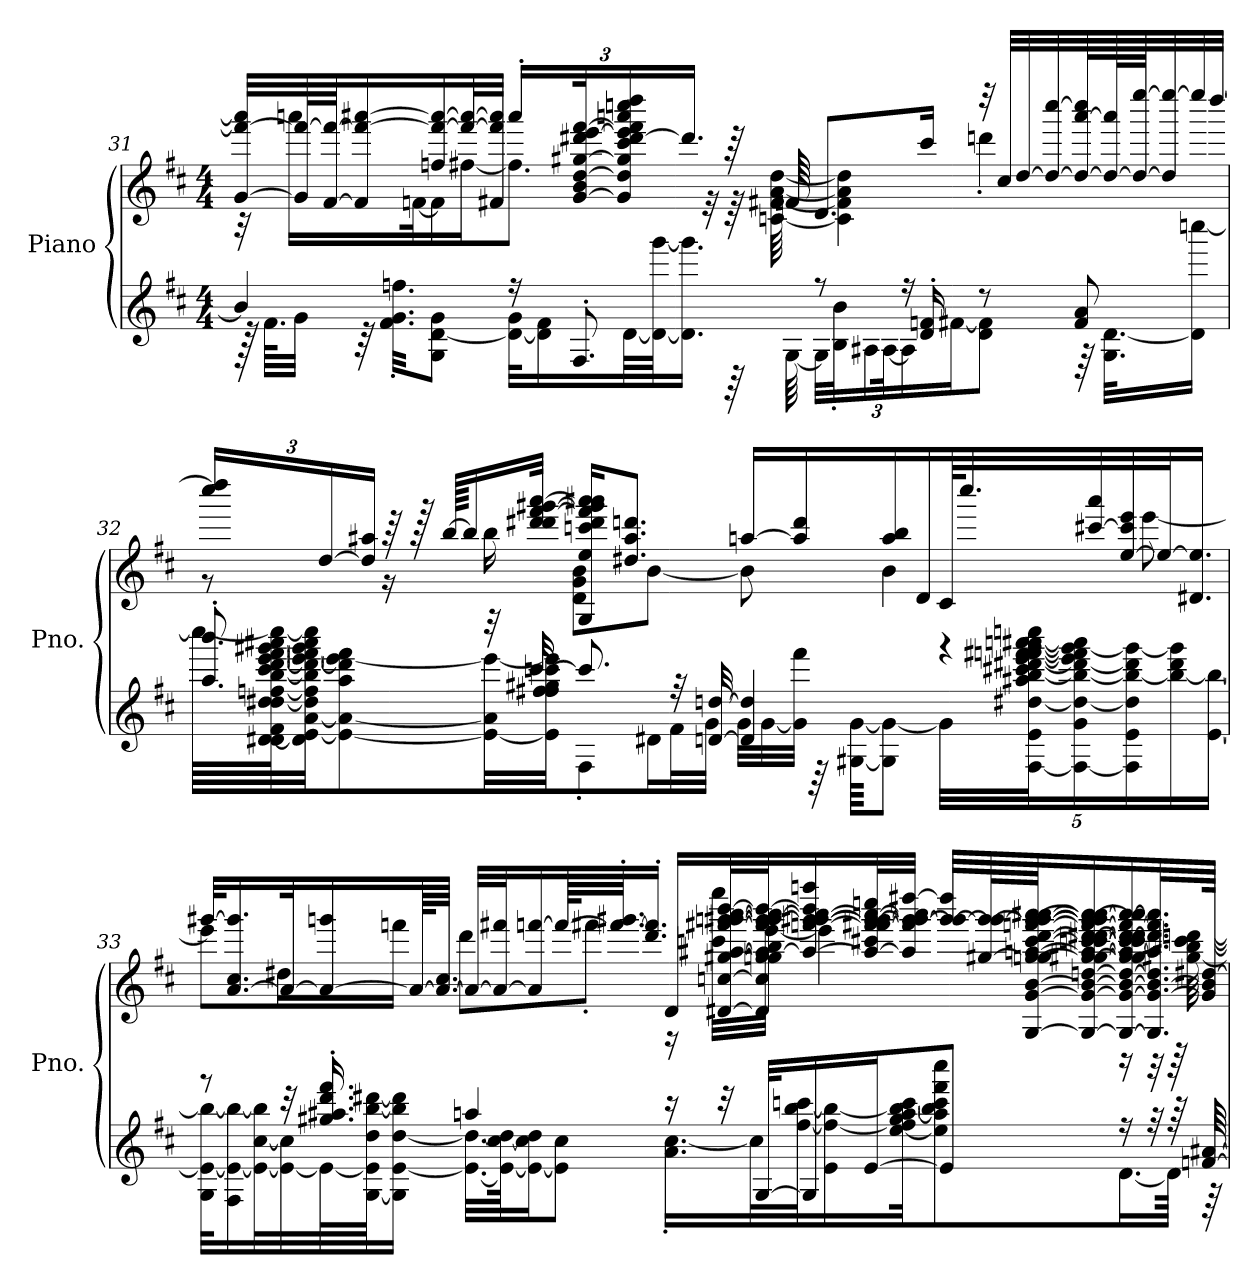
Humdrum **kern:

**kern	**kern
*part1	*part1
*staff2	*staff1
*I"Piano	*
*I'Pno.	*
!!LO:PB:g=z
*clefG2	*clefG2
*k[f#c#]	*k[f#c#]
*M4/4	*M4/4
=31	=31
*^	*^
4b/]	128r	[32g/ 32fff#/_ 32aaa#/]LLL	32r
.	64.f#\KLLL	.	.
.	32g\JJJ	64g/] 64fff#/_L	16aaan\LL
.	.	[64f#/ 64fff#/_JJ	.
.	64r	16f#/] 16fff#/_ [16aaa#X/	.
.	32.f#\' 32.g\' 32.ffn\'KKL	.	.
.	.	.	[32fn\K
.	8G\ [8d\ 8g\J	16ffn/ 16fff#/_ 16aaa#/_	16f\]
.	.	32fff#/_ 32aaa#/_L	[16ff#X\J
.	.	32f#X/ 32fff#/] 32aaa#/]JJJ	.
16r	32d\_ 32g\KLL	16aaa#'/LL	8.ff#\J]
.	16d\] 16f#\	.	.
*	*	*Xbrackettup	*
8.F#'/	.	[48g/ 48b/ [48dd/ [48gg#X/ 48ddd#X/ [48eee/ [48fff#/K	.
.	.	24g/] 24dd/] 24gg#/] 24ccc#/ [24ddd#/ 24eee/] 24fff#/] 24aaan/ 24ccccn/ 24dddd/	.
.	[64d\LL	.	.
.	64d\_ [64ggg\JJ	.	.
.	16.d\] 16.ggg\]JJ	16.ddd#/JJ]	.
.	.	.	32r
.	64r	64r	64r
.	[64G\	64fn/	[64cn\ [64f#X\ [64a\ [64dd\
8r	32G\LLL]	8.d/L	4c\] 4f#\] 4a\] 4dd\]
.	32B\' 32b\'J	.	.
*	*Xbrackettup	*	*
.	24A#X\	.	.
.	[48A#\K	.	.
16r	16A#\]	.	.
16d/' 16fn/'	[16f#X\J	16ccc#/Jk	.
8r	8d\ 8f#\]J	32r	4dddn'\
.	.	32cc#/LLL	.
.	.	[32dd/	.
.	.	32dd/_ [32cccc/	.
8f#/ 8a/	64r	64dd/_ [64aaa/ 64cccc/]L	.
.	32.G\ [32.d\KLL	128dd/_ 128aaa/]L	.
.	.	128dd/_ [128eeee/JJ	.
.	.	32dd/] 32eeee/_	.
.	16d\] [16ccccn\JJ	32eeee/]	.
.	.	[32dddd/JJJ	.
!!LO:LB:g=z	!!
=32	=32	=32	=32
8.aa/' 8.bbb/'	64cccc\LLLL_	24cccc#/ 24dddd/]LL	8r
.	[64d\ 64d#X\ 64f#\ [64dd\ 64dd#X\ [64ffn\ [64bb\ 64ccc#\ [64ddd\ [64eee\ [64fff#\ [64ggg#X\ [64aaa#X\ 64cccc\_J	.	.
.	32d\] [32e\ [32a\ 32dd\] 32ff\] 32bb\] 32ddd\_ 32eee\_ 32fff#\_ 32ggg#\] 32aaa#\] 32cccc\]JJ	.	.
.	.	[24dd/	.
.	8e\_ 8a\_ 8aa\ 8ddd\] 8eee\_ 8fff#\]	.	.
.	.	24dd/] 24aa#X/JJ	.
.	.	64r	16r
.	.	128r	.
.	.	[128bb/KKKLL	.
.	.	16bb/]	.
32r	32e\_ 32a\] 32eee\_LL	.	16bb\
[32ccc#/	32e\] 32ff\ 32ff#X\ 32gg#X\ 32cccn\ 32eee\]JJ	32ddd/ 32ddd#X/ [32fff#/ [32ggg#X/ [32aaa/JJk	.
8.ccc#/]	8F#'\	16G/ 16ee/ 16cccn/ 16ddd#/ 16fff#/] 16ggg#/] 16aaa/] 16aaa#X/KL	8d\ 8g\ 8b\L
.	.	8.dd#X/ 8.aa#/ 8.dddn/J	.
.	16d#X\L	.	[8b\J
32r	32f#\L	.	.
[32dn/ [32ddn/	32g\JJJ	.	.
4d/] 4dd/]	32g\LLL	[16aan/LL	8b\]
.	[32g\	.	.
.	32g\] 32fff#\JJJ	16aa/] 16ddd/	.
.	64r	.	.
.	[64G#X\ [64g\KKKL	.	.
.	8G#\] 8g\_J	16aa/ 16bb/	4b\
.	.	16d/	.
4r	40g\LLL]	64c#/KL	.
.	.	32.cccc#/	.
.	[40F#\ 40e\ [40dd#X\ 40aa#X\ [40bb\ 40ccc#X\ [40ddd#X\ [40eee\ 40fffn\ [40fff#X\ [40ggg#\ [40aaan\ 40aaa#X\ 40ccccn\J	.	.
.	20F#\_ 20g\ 20dd#\_ 20bb\_ 20ddd#\_ 20eee\] 20fff#\] 20ggg#\_ 20aaa\]	.	.
.	.	[32ccc#X/ 32aaa#/	.
.	.	[32ee/ 32ccc#/] 32eee/	.
.	20F#\] 20e\ 20dd#\] 20bb\_ 20ddd#\] 20ggg#\_	.	.
.	.	32ee/J_	[8eee\
.	20bb\_ 20ddd#\ 20ggg#\]	.	.
.	.	16.d#X/ 16.ee/]JJ	.
.	[20e\ 20bb\_JJ	.	.
!!LO:LB:g=z	!!
=33	=33	=33	=33
8r	32G\ 32e\_ 32bb\_KLL	[32ggg#X/KLL	8eee\L]
.	16F#\ 16e\_ 16bb\_	[16.a/ 16.cc#/ 16.ggg#/]	.
.	32e\_ [32cc#\ 32bb\]L	.	.
32r	32e\_ 32cc#\]	32a/K_	16dd#X\L
16.gg#X/' 16.aa#X/' 16.ddd/' 16.fff#/'	64e\L_	16a/_ 16gggn/	.
.	[64G\ 64e\] 64dd\ [64bb\ [64ddd#X\JJ	.	.
.	16G\] [16e\ [16dd\ 16bb\] 16ddd#\]JJ	.	16fffn\JJ
.	.	128a/KLL_	.
.	.	64.a/_ 64.cc#/JJJJ	.
4aan/	32.e\_ 32.dd\_LLL	32a/LLL_	8ddd\L
.	.	32a/_ 32fff#X/J	.
.	64e\_ [64cc#\ 64dd\]JK	.	.
.	16e\_ 16cc#\] 16dd\J	16a/] [16fffn/	.
.	8e\] 8cc#\J	128fff/KLL_	8fff#X'\J
.	.	64.fff/_' 64.ggg#X/'JJ	.
.	.	16.ddd/' 16.fff/]'JJ	.
16r	16.a\' [16.cc#\'LL	16d/LL	16r
32r	.	[32d#X/ [32ccn/ [32gg#X/ [32aa#X/ [32fff#X/ [32gggn/ [32ggg#X/ [32aaa/ [32bbb/L	32cccn\ 32eeee\LLL
[32G/KLL	32cc#\L]	32d#/] 32cc/] 32ggn/ 32gg#/] 32aa#/_ 32bb/ 32fff#/] 32ggg/_ 32ggg#/] 32aaa/_ 32bbb/_J	[32eee\JJJ
16G/]	[32ff#\ [32bb\ 32cccn\J	16aa#/_ [16fffn/ 16ggg/_ [16ggg#X/ 16aaa/_ 16bbb/] 16ffffn/	4eee\]
.	16e\ 16ff#\_ 16bb\_	.	.
[16e/J	.	32aa#/_ 32ccc#X/ 32fff/_ 32fff#X/ 32ggg/_ 32ggg#/_ 32aaa/_ 32ccccn/L	.
.	[32ee\ 32ff#\] 32gg#\ [32aa\ 32bb\_ [32ccc\JK	32aa#/] 32fff/] 32ggg/_ 32ggg#/_ 32aaa/] [32dddd#X/JJJ	.
8e/J]	8ee\] 8aa\] 8bb\] 8ccc\] 8fff#\ 8cccc#\	32ggg/_ 32ggg#/_ 32dddd#/]LLL	.
.	.	[64gg#X/ 64ggg/_ 64ggg#/_L	.
.	.	[64G/ [64g/ [64b/ [64ggn/ 64gg#/] [64aan/ [64ccc#/ [64ddd/ [64fffn/ 64ggg/_ 64ggg#/_ [64aaa/ [64aaa#X/JJ	.
.	.	16G/_ 16g/_ 16b/_ [16ddn/ 16gg/_ [16gg#X/ 16aa/_ [16cccn/ 16ccc#/_ 16ddd/_ [16ddd#X/ 16fff/_ 16ggg/] 16ggg#/] 16aaa/_ 16aaa#/_	.
16r	[16.d\L	16G/_ 16g/_ 16b/_ 16dd/_ 16gg/] 16gg#/] 16aa/_ 16ccc/] 16ccc#/] 16ddd/_ 16ddd#/] 16fff/_ 16aaa/_ 16aaa#/]	16r
32r	.	32.G/] 32.g/_ 32.b/_ 32.dd/] 32.aa/] 32.ddd/] 32.fff/] 32.aaa/]L	32r
64r	64d\JJkk]	.	64r
[64fn/ [64a#X/	64r	64g/] 64b/] [64dd#X/JJJk	[64gg#X\ [64bb\ [64ccc#X\ [64dddn\
*v	*v	*	*
*	*v	*v
=	=
*-	*-
